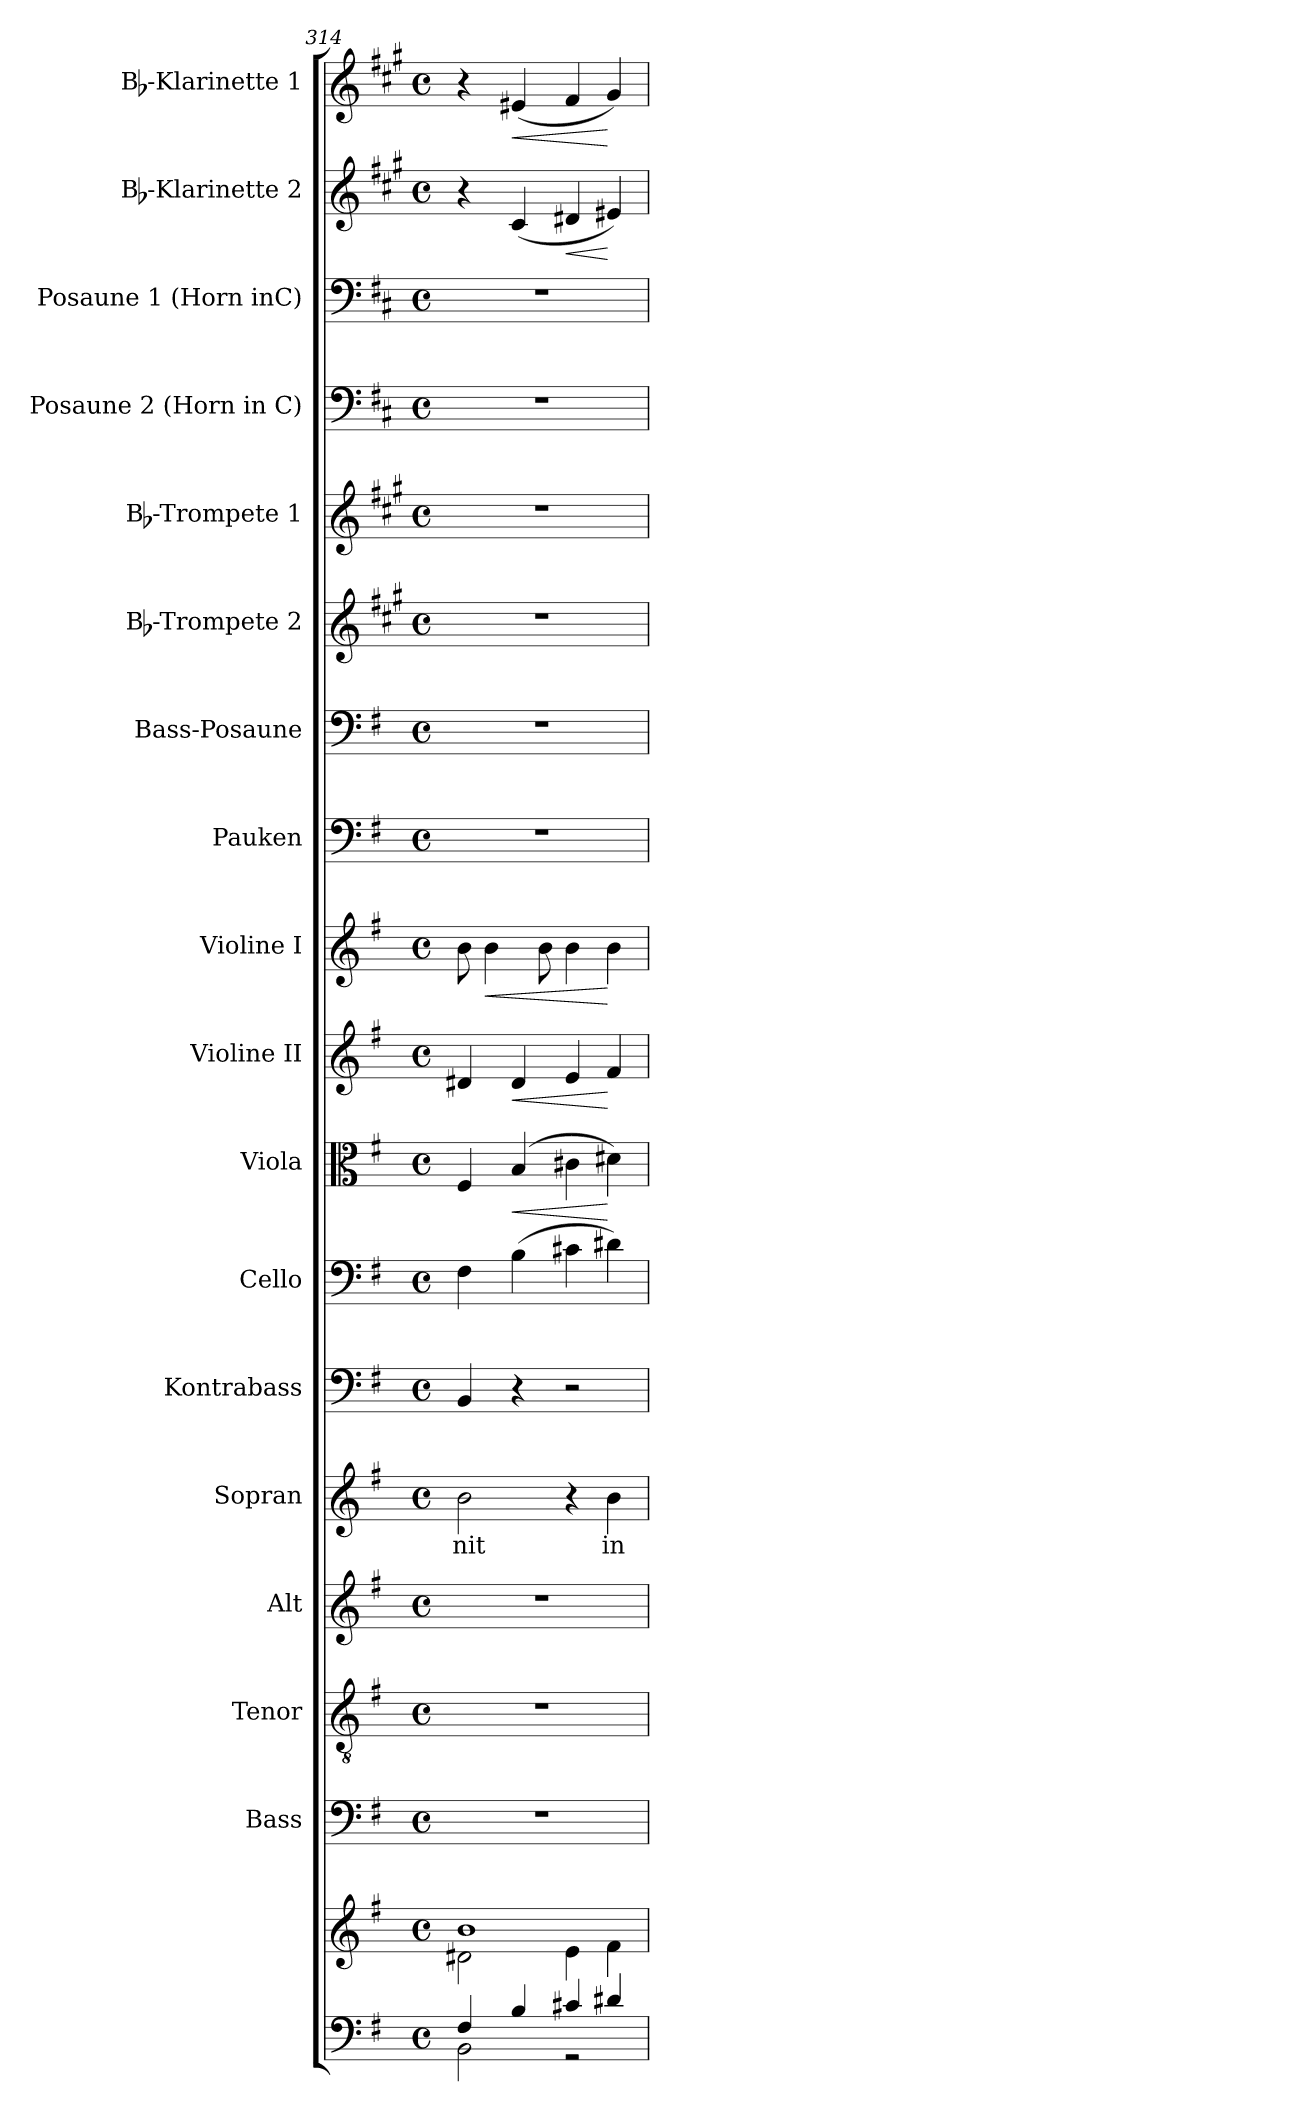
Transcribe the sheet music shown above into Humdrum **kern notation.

**kern	**kern	**kern	**kern	**kern	**kern	**text	**kern	**kern	**kern	**dynam	**kern	**dynam	**kern	**dynam	**kern	**kern	**kern	**kern	**kern	**kern	**kern	**dynam	**kern	**dynam
*part18	*part18	*part17	*part16	*part15	*part14	*part14	*part13	*part12	*part11	*part11	*part10	*part10	*part9	*part9	*part8	*part7	*part6	*part5	*part4	*part3	*part2	*part2	*part1	*part1
*staff19	*staff18	*staff17	*staff16	*staff15	*staff14	*staff14	*staff13	*staff12	*staff11	*staff11	*staff10	*staff10	*staff9	*staff9	*staff8	*staff7	*staff6	*staff5	*staff4	*staff3	*staff2	*staff2	*staff1	*staff1
*	*	*I"Bass	*I"Tenor	*I"Alt	*I"Sopran	*	*I"Kontrabass	*I"Cello	*I"Viola	*	*I"Violine II	*	*I"Violine I	*	*I"Pauken	*I"Bass-Posaune	*I"Bb-Trompete 2	*I"Bb-Trompete 1	*I"Posaune 2 (Horn in C)	*I"Posaune 1 (Horn inC)	*I"Bb-Klarinette 2	*	*I"Bb-Klarinette 1	*
*	*	*I'B.	*I'T.	*I'A.	*I'S.	*	*I'Kb.	*	*I'Vla.	*	*I'Vl. II	*	*I'Vl. I	*	*I'Pk.	*I'B-Pos.	*I'Bb Trp. 2	*I'Bb Trp. 1	*I'Pos. 2	*I'Pos. 1	*I'Bb Kl. 2	*	*I'Bb Kl. 1	*
*clefF4	*clefG2	*clefF4	*clefGv2	*clefG2	*clefG2	*	*clefF4	*clefF4	*clefC3	*	*clefG2	*	*clefG2	*	*clefF4	*clefF4	*clefG2	*clefG2	*clefF4	*clefF4	*clefG2	*	*clefG2	*
*	*	*	*	*	*	*	*ITrd7c12	*	*	*	*	*	*	*	*	*	*ITrd1c2	*ITrd1c2	*ITrd4c7	*ITrd4c7	*ITrd1c2	*	*ITrd1c2	*
*k[f#]	*k[f#]	*k[f#]	*k[f#]	*k[f#]	*k[f#]	*	*k[f#]	*k[f#]	*k[f#]	*	*k[f#]	*	*k[f#]	*	*k[f#]	*k[f#]	*k[f#]	*k[f#]	*k[f#]	*k[f#]	*k[f#]	*	*k[f#]	*
*G:	*G:	*G:	*G:	*G:	*G:	*	*G:	*G:	*G:	*	*G:	*	*G:	*	*G:	*G:	*G:	*G:	*G:	*G:	*G:	*	*G:	*
*M4/4	*M4/4	*M4/4	*M4/4	*M4/4	*M4/4	*	*M4/4	*M4/4	*M4/4	*	*M4/4	*	*M4/4	*	*M4/4	*M4/4	*M4/4	*M4/4	*M4/4	*M4/4	*M4/4	*	*M4/4	*
*met(c)	*met(c)	*met(c)	*met(c)	*met(c)	*met(c)	*	*met(c)	*met(c)	*met(c)	*	*met(c)	*	*met(c)	*	*met(c)	*met(c)	*met(c)	*met(c)	*met(c)	*met(c)	*met(c)	*	*met(c)	*
=314	=314	=314	=314	=314	=314	=314	=314	=314	=314	=314	=314	=314	=314	=314	=314	=314	=314	=314	=314	=314	=314	=314	=314	=314
*^	*^	*	*	*	*	*	*	*	*	*	*	*	*	*	*	*	*	*	*	*	*	*	*	*
!	!	!	!	!	!	!	!	!LO:LY:b	!	!	!	!	!	!	!	!	!	!	!	!	!	!	!	!	!	!
4F#/	2BB\	1b	2d#X\	1r	1r	1r	2b\	-nit	4BBB/	4F#\	4F#/	.	4d#X/	.	8b\	.	1r	1r	1r	1r	1r	1r	4r	.	4r	.
!	!	!	!	!	!	!	!	!	!	!	!	!	!	!	!	!LO:HP:b	!	!	!	!	!	!	!	!	!	!
.	.	.	.	.	.	.	.	.	.	.	.	.	.	.	4b\	<	.	.	.	.	.	.	.	.	.	.
!	!	!	!	!	!	!	!	!	!	!	!	!LO:HP:b	!	!LO:HP:b	!	!	!	!	!	!	!	!	!	!	!	!LO:HP:b
4B/	.	.	.	.	.	.	.	.	4r	(>4B\	(4B/	<	4d#/	<	.	.	.	.	.	.	.	.	(<4B/	.	(<4d#X/	<
.	.	.	.	.	.	.	.	.	.	.	.	.	.	.	8b\	.	.	.	.	.	.	.	.	.	.	.
!	!	!	!	!	!	!	!	!	!	!	!	!	!	!	!	!	!	!	!	!	!	!	!	!LO:HP:b	!	!
4c#X/	2r	.	4e\	.	.	.	4r	.	2r	4c#X\	4c#X\	.	4e/	.	4b\	.	.	.	.	.	.	.	4c#X/	<	4e/	.
!	!	!	!	!	!	!	!	!LO:LY:b	!	!	!	!	!	!	!	!	!	!	!	!	!	!	!	!	!	!
4d#X/	.	.	4f#\	.	.	.	4b\	in	.	4d#X\)	4d#X\)	[	4f#/	[	4b\	[	.	.	.	.	.	.	4d#X/)	[	4f#/)	[
*v	*v	*	*	*	*	*	*	*	*	*	*	*	*	*	*	*	*	*	*	*	*	*	*	*	*	*
*	*v	*v	*	*	*	*	*	*	*	*	*	*	*	*	*	*	*	*	*	*	*	*	*	*	*
=	=	=	=	=	=	=	=	=	=	=	=	=	=	=	=	=	=	=	=	=	=	=	=	=
*-	*-	*-	*-	*-	*-	*-	*-	*-	*-	*-	*-	*-	*-	*-	*-	*-	*-	*-	*-	*-	*-	*-	*-	*-
